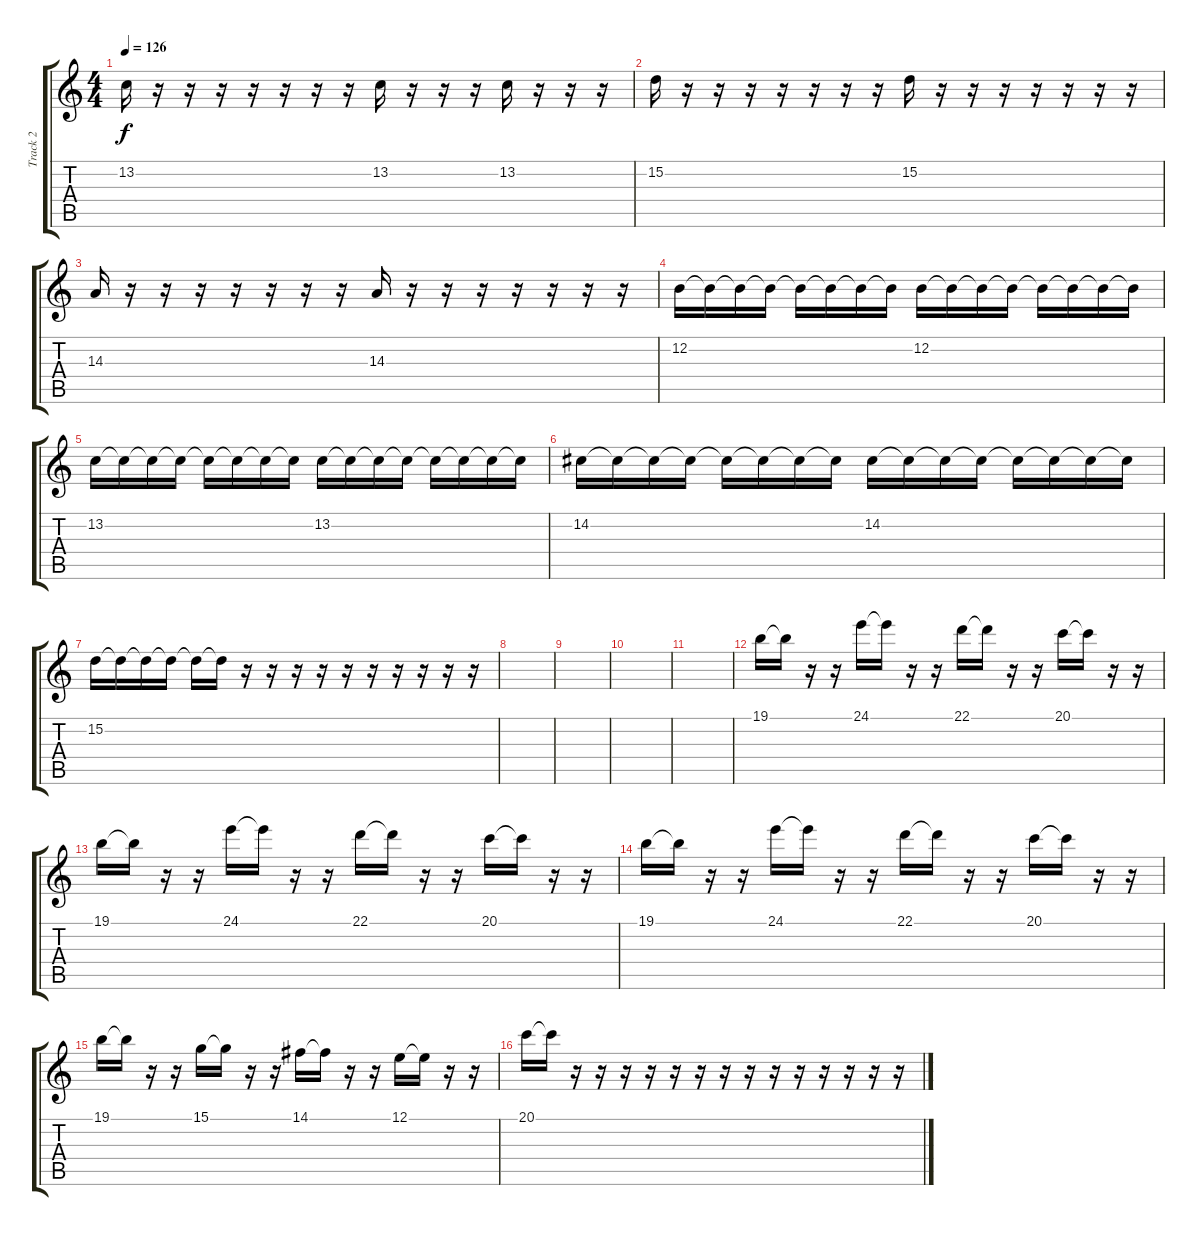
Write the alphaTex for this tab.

\track ("Track 2" "Track 2") {instrument lead5charang}
\staff {score tabs}
\tuning (E4 B3 G3 D3 A2 E2) {hide}
\ts (4 4)
\tempo 126
\clef g2
\ks c
13.2.16{dy f} r.16 r.16 r.16 r.16 r.16 r.16 r.16 13.2.16 r.16 r.16 r.16 13.2.16 r.16 r.16 r.16 |
15.2.16 r.16 r.16 r.16 r.16 r.16 r.16 r.16 15.2.16 r.16 r.16 r.16 r.16 r.16 r.16 r.16 |
14.3.16 r.16 r.16 r.16 r.16 r.16 r.16 r.16 14.3.16 r.16 r.16 r.16 r.16 r.16 r.16 r.16 |
12.2.16 12.2{t}.16 12.2{t}.16 12.2{t}.16 12.2{t}.16 12.2{t}.16 12.2{t}.16 12.2{t}.16 12.2.16 12.2{t}.16 12.2{t}.16 12.2{t}.16 12.2{t}.16 12.2{t}.16 12.2{t}.16 12.2{t}.16 |
13.2.16 13.2{t}.16 13.2{t}.16 13.2{t}.16 13.2{t}.16 13.2{t}.16 13.2{t}.16 13.2{t}.16 13.2.16 13.2{t}.16 13.2{t}.16 13.2{t}.16 13.2{t}.16 13.2{t}.16 13.2{t}.16 13.2{t}.16 |
14.2.16 14.2{t}.16 14.2{t}.16 14.2{t}.16 14.2{t}.16 14.2{t}.16 14.2{t}.16 14.2{t}.16 14.2.16 14.2{t}.16 14.2{t}.16 14.2{t}.16 14.2{t}.16 14.2{t}.16 14.2{t}.16 14.2{t}.16 |
15.2.16 15.2{t}.16 15.2{t}.16 15.2{t}.16 15.2{t}.16 15.2{t}.16 r.16 r.16 r.16 r.16 r.16 r.16 r.16 r.16 r.16 r.16 |
|
|
|
|
19.1.16 19.1{t}.16 r.16 r.16 24.1.16 24.1{t}.16 r.16 r.16 22.1.16 22.1{t}.16 r.16 r.16 20.1.16 20.1{t}.16 r.16 r.16 |
19.1.16 19.1{t}.16 r.16 r.16 24.1.16 24.1{t}.16 r.16 r.16 22.1.16 22.1{t}.16 r.16 r.16 20.1.16 20.1{t}.16 r.16 r.16 |
19.1.16 19.1{t}.16 r.16 r.16 24.1.16 24.1{t}.16 r.16 r.16 22.1.16 22.1{t}.16 r.16 r.16 20.1.16 20.1{t}.16 r.16 r.16 |
19.1.16 19.1{t}.16 r.16 r.16 15.1.16 15.1{t}.16 r.16 r.16 14.1.16 14.1{t}.16 r.16 r.16 12.1.16 12.1{t}.16 r.16 r.16 |
20.1.16 20.1{t}.16 r.16 r.16 r.16 r.16 r.16 r.16 r.16 r.16 r.16 r.16 r.16 r.16 r.16 r.16
